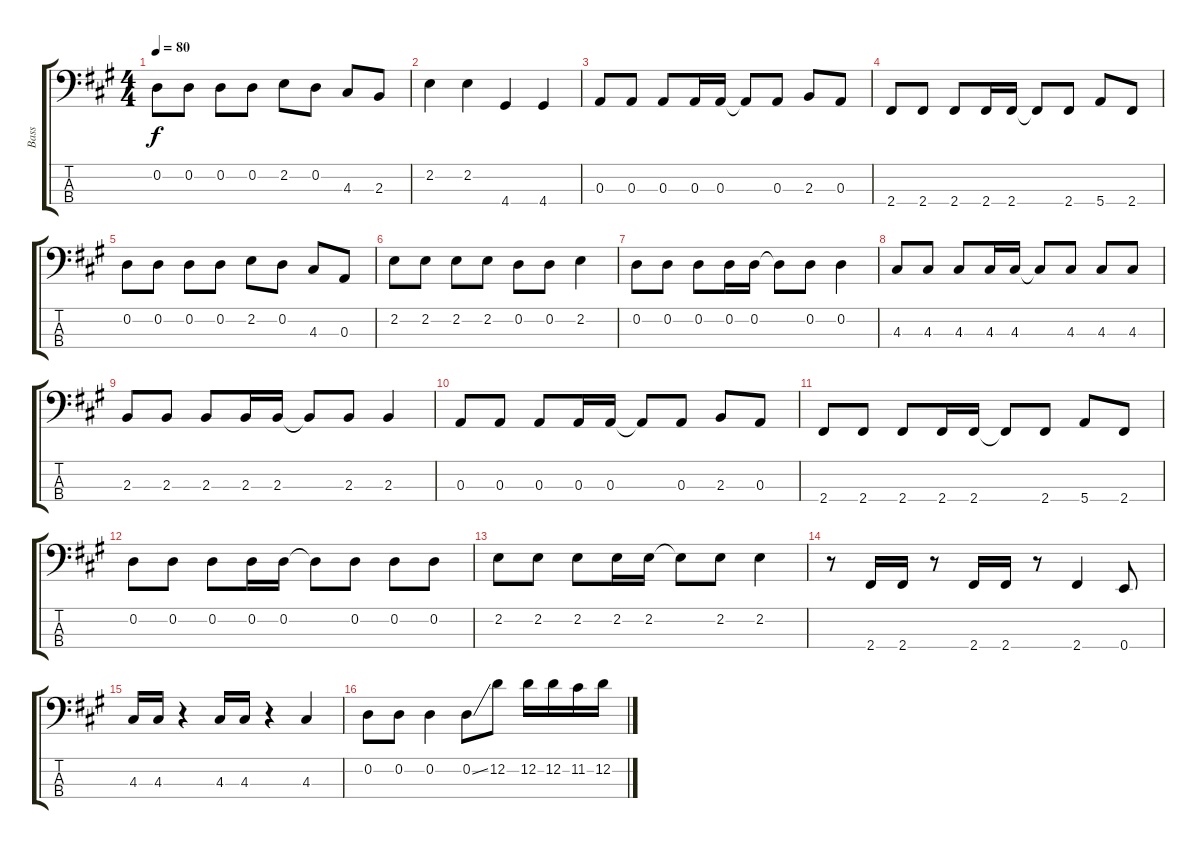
\track ("Bass" "Bass") {instrument electricbassfinger}
\staff {score tabs}
\tuning (G2 D2 A1 E1) {hide}
\ts (4 4)
\tempo 80
\clef f4
\ks a
0.2.8{dy f} 0.2.8 0.2.8 0.2.8 2.2.8 0.2.8 4.3.8 2.3.8 |
2.2.4 2.2.4 4.4.4 4.4.4 |
0.3.8 0.3.8 0.3.8 0.3.16 0.3.16 0.3{t}.8 0.3.8 2.3.8 0.3.8 |
2.4.8 2.4.8 2.4.8 2.4.16 2.4.16 2.4{t}.8 2.4.8 5.4.8 2.4.8 |
0.2.8 0.2.8 0.2.8 0.2.8 2.2.8 0.2.8 4.3.8 0.3.8 |
2.2.8 2.2.8 2.2.8 2.2.8 0.2.8 0.2.8 2.2.4 |
0.2.8 0.2.8 0.2.8 0.2.16 0.2.16 0.2{t}.8 0.2.8 0.2.4 |
4.3.8 4.3.8 4.3.8 4.3.16 4.3.16 4.3{t}.8 4.3.8 4.3.8 4.3.8 |
2.3.8 2.3.8 2.3.8 2.3.16 2.3.16 2.3{t}.8 2.3.8 2.3.4 |
0.3.8 0.3.8 0.3.8 0.3.16 0.3.16 0.3{t}.8 0.3.8 2.3.8 0.3.8 |
2.4.8 2.4.8 2.4.8 2.4.16 2.4.16 2.4{t}.8 2.4.8 5.4.8 2.4.8 |
0.2.8 0.2.8 0.2.8 0.2.16 0.2.16 0.2{t}.8 0.2.8 0.2.8 0.2.8 |
2.2.8 2.2.8 2.2.8 2.2.16 2.2.16 2.2{t}.8 2.2.8 2.2.4 |
r.8 2.4.16 2.4.16 r.8 2.4.16 2.4.16 r.8 2.4.4 0.4.8 |
4.3.16 4.3.16 r.4 4.3.16 4.3.16 r.4 4.3.4 |
0.2.8 0.2.8 0.2.4 0.2{ss}.8 12.2.8 12.2.16 12.2.16 11.2.16 12.2.16
